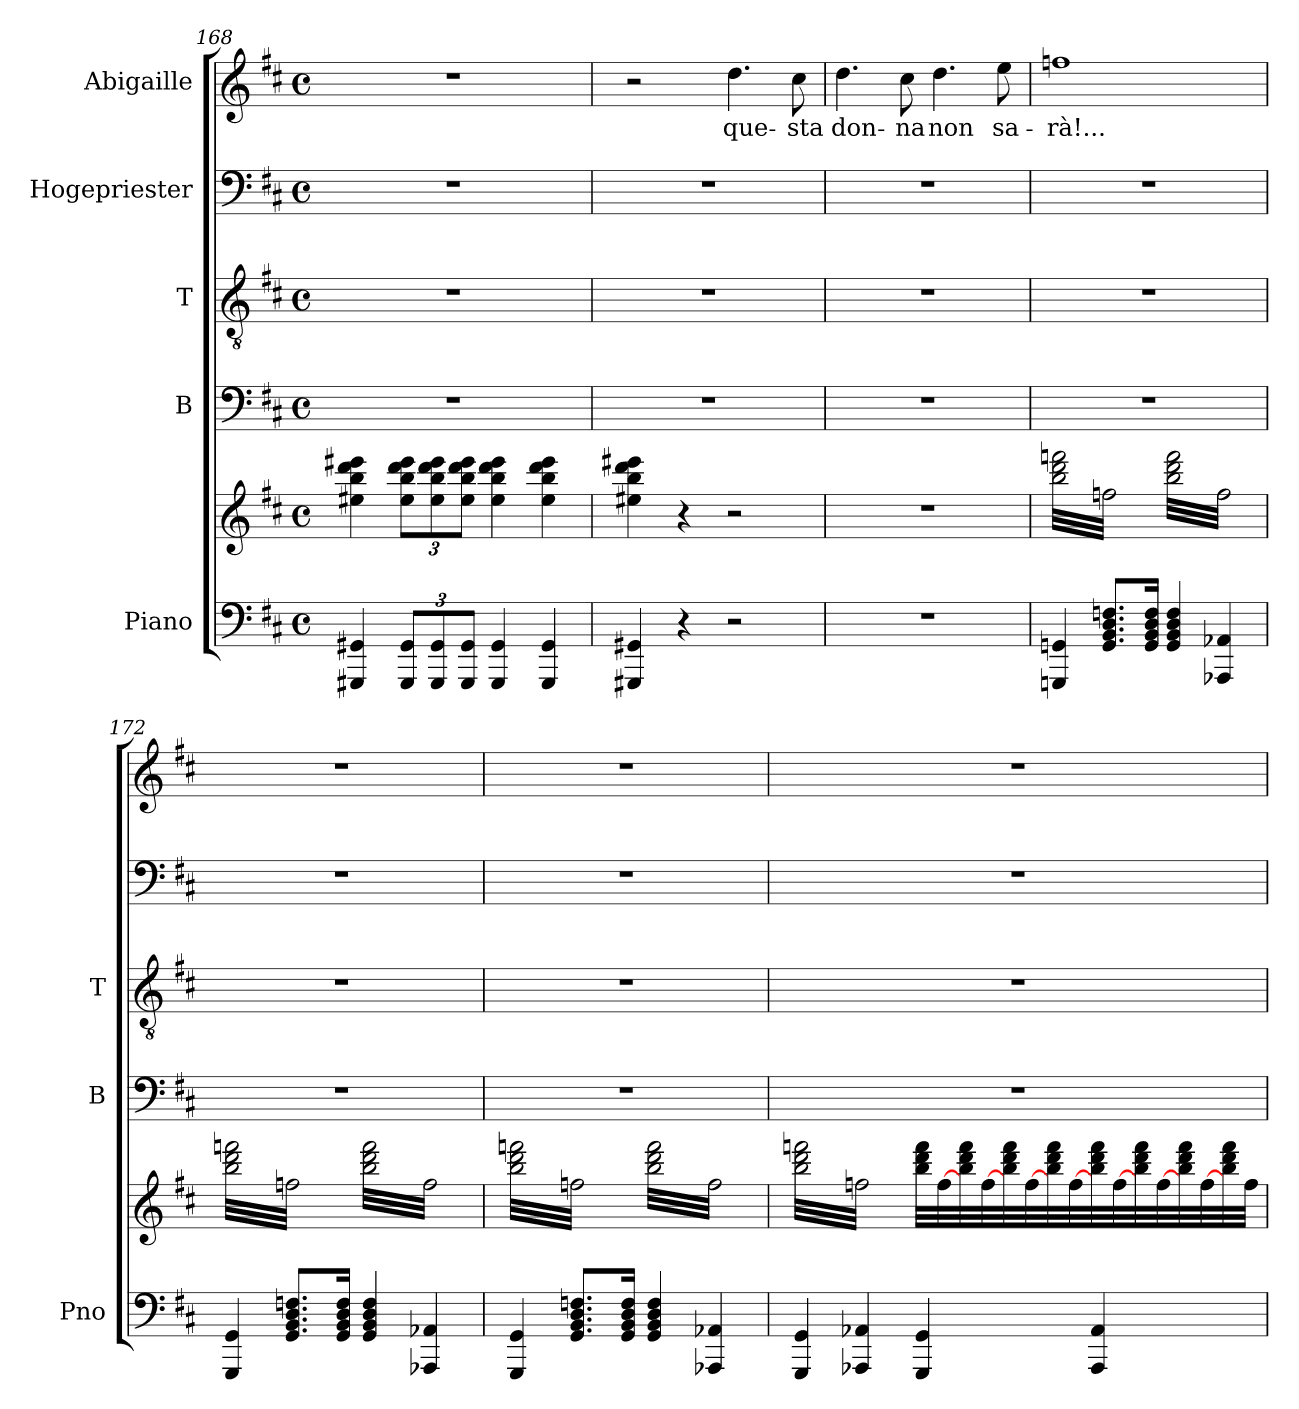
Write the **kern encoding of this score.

**kern	**kern	**kern	**kern	**kern	**kern	**text
*part5	*part5	*part4	*part3	*part2	*part1	*part1
*staff6	*staff5	*staff4	*staff3	*staff2	*staff1	*staff1
*I"Piano	*	*I"B	*I"T	*I"Hogepriester	*I"Abigaille	*
*I'Pno	*	*I'B	*I'T	*	*	*
*clefF4	*clefG2	*clefF4	*clefGv2	*clefF4	*clefG2	*
*k[f#c#]	*k[f#c#]	*k[f#c#]	*k[f#c#]	*k[f#c#]	*k[f#c#]	*
*M4/4	*M4/4	*M4/4	*M4/4	*M4/4	*M4/4	*
*met(c)	*met(c)	*met(c)	*met(c)	*met(c)	*met(c)	*
=168	=168	=168	=168	=168	=168	=168
4GGG#X/ 4GG#X/	4ee#X\ 4bb\ 4ddd\ 4eee#X\	1r	1r	1r	1r	.
*Xbrackettup	*Xbrackettup	*	*	*	*	*
12GGG#/ 12GG#/L	12ee#\ 12bb\ 12ddd\ 12eee#\L	.	.	.	.	.
12GGG#/ 12GG#/	12ee#\ 12bb\ 12ddd\ 12eee#\	.	.	.	.	.
12GGG#/ 12GG#/J	12ee#\ 12bb\ 12ddd\ 12eee#\J	.	.	.	.	.
4GGG#/ 4GG#/	4ee#\ 4bb\ 4ddd\ 4eee#\	.	.	.	.	.
4GGG#/ 4GG#/	4ee#\ 4bb\ 4ddd\ 4eee#\	.	.	.	.	.
!!LO:LB:g=z
=169	=169	=169	=169	=169	=169	=169
4GGG#X/ 4GG#X/	4ee#X\ 4bb\ 4ddd\ 4eee#X\	1r	1r	1r	2r	.
4r	4r	.	.	.	.	.
!	!	!	!	!	!	!LO:LY:b
2r	2r	.	.	.	4.dd\	que-
!	!	!	!	!	!	!LO:LY:b
.	.	.	.	.	8cc#\	-sta
=170	=170	=170	=170	=170	=170	=170
!	!	!	!	!	!	!LO:LY:b
1r	1r	1r	1r	1r	4.dd\	don-
!	!	!	!	!	!	!LO:LY:b
.	.	.	.	.	8cc#\	-na
!	!	!	!	!	!	!LO:LY:b
.	.	.	.	.	4.dd\	non
!	!	!	!	!	!	!LO:LY:b
.	.	.	.	.	8ee\	sa-
=171	=171	=171	=171	=171	=171	=171
!	!	!	!	!	!	!LO:LY:b
*	*tremolo	*	*	*	*	*
4GGGn/ 4GGn/	32bb\ 32ddd\ 32fffn\LLL	1r	1r	1r	1ffn	-rà!...
.	32ffn\	.	.	.	.	.
.	32bb\ 32ddd\ 32fffn\	.	.	.	.	.
.	32ffn\	.	.	.	.	.
.	32bb\ 32ddd\ 32fffn\	.	.	.	.	.
.	32ffn\	.	.	.	.	.
.	32bb\ 32ddd\ 32fffn\	.	.	.	.	.
.	32ffn\	.	.	.	.	.
8.GG/ 8.BB/ 8.D/ 8.Fn/L	32bb\ 32ddd\ 32fffn\	.	.	.	.	.
.	32ffn\	.	.	.	.	.
.	32bb\ 32ddd\ 32fffn\	.	.	.	.	.
.	32ffn\	.	.	.	.	.
.	32bb\ 32ddd\ 32fffn\	.	.	.	.	.
.	32ffn\	.	.	.	.	.
16GG/ 16BB/ 16D/ 16F/Jk	32bb\ 32ddd\ 32fffn\	.	.	.	.	.
.	32ffn\JJJ	.	.	.	.	.
4GG/ 4BB/ 4D/ 4F/	32bb\ 32ddd\ 32fff\LLL	.	.	.	.	.
.	32ff\	.	.	.	.	.
.	32bb\ 32ddd\ 32fff\	.	.	.	.	.
.	32ff\	.	.	.	.	.
.	32bb\ 32ddd\ 32fff\	.	.	.	.	.
.	32ff\	.	.	.	.	.
.	32bb\ 32ddd\ 32fff\	.	.	.	.	.
.	32ff\	.	.	.	.	.
4AAA-X/ 4AA-X/	32bb\ 32ddd\ 32fff\	.	.	.	.	.
.	32ff\	.	.	.	.	.
.	32bb\ 32ddd\ 32fff\	.	.	.	.	.
.	32ff\	.	.	.	.	.
.	32bb\ 32ddd\ 32fff\	.	.	.	.	.
.	32ff\	.	.	.	.	.
.	32bb\ 32ddd\ 32fff\	.	.	.	.	.
.	32ff\JJJ	.	.	.	.	.
=172	=172	=172	=172	=172	=172	=172
4GGG/ 4GG/	32bb\ 32ddd\ 32fffn\LLL	1r	1r	1r	1r	.
.	32ffn\	.	.	.	.	.
.	32bb\ 32ddd\ 32fffn\	.	.	.	.	.
.	32ffn\	.	.	.	.	.
.	32bb\ 32ddd\ 32fffn\	.	.	.	.	.
.	32ffn\	.	.	.	.	.
.	32bb\ 32ddd\ 32fffn\	.	.	.	.	.
.	32ffn\	.	.	.	.	.
8.GG/ 8.BB/ 8.D/ 8.Fn/L	32bb\ 32ddd\ 32fffn\	.	.	.	.	.
.	32ffn\	.	.	.	.	.
.	32bb\ 32ddd\ 32fffn\	.	.	.	.	.
.	32ffn\	.	.	.	.	.
.	32bb\ 32ddd\ 32fffn\	.	.	.	.	.
.	32ffn\	.	.	.	.	.
16GG/ 16BB/ 16D/ 16F/Jk	32bb\ 32ddd\ 32fffn\	.	.	.	.	.
.	32ffn\JJJ	.	.	.	.	.
4GG/ 4BB/ 4D/ 4F/	32bb\ 32ddd\ 32fff\LLL	.	.	.	.	.
.	32ff\	.	.	.	.	.
.	32bb\ 32ddd\ 32fff\	.	.	.	.	.
.	32ff\	.	.	.	.	.
.	32bb\ 32ddd\ 32fff\	.	.	.	.	.
.	32ff\	.	.	.	.	.
.	32bb\ 32ddd\ 32fff\	.	.	.	.	.
.	32ff\	.	.	.	.	.
4AAA-X/ 4AA-X/	32bb\ 32ddd\ 32fff\	.	.	.	.	.
.	32ff\	.	.	.	.	.
.	32bb\ 32ddd\ 32fff\	.	.	.	.	.
.	32ff\	.	.	.	.	.
.	32bb\ 32ddd\ 32fff\	.	.	.	.	.
.	32ff\	.	.	.	.	.
.	32bb\ 32ddd\ 32fff\	.	.	.	.	.
.	32ff\JJJ	.	.	.	.	.
=173	=173	=173	=173	=173	=173	=173
4GGG/ 4GG/	32bb\ 32ddd\ 32fffn\LLL	1r	1r	1r	1r	.
.	32ffn\	.	.	.	.	.
.	32bb\ 32ddd\ 32fffn\	.	.	.	.	.
.	32ffn\	.	.	.	.	.
.	32bb\ 32ddd\ 32fffn\	.	.	.	.	.
.	32ffn\	.	.	.	.	.
.	32bb\ 32ddd\ 32fffn\	.	.	.	.	.
.	32ffn\	.	.	.	.	.
8.GG/ 8.BB/ 8.D/ 8.Fn/L	32bb\ 32ddd\ 32fffn\	.	.	.	.	.
.	32ffn\	.	.	.	.	.
.	32bb\ 32ddd\ 32fffn\	.	.	.	.	.
.	32ffn\	.	.	.	.	.
.	32bb\ 32ddd\ 32fffn\	.	.	.	.	.
.	32ffn\	.	.	.	.	.
16GG/ 16BB/ 16D/ 16F/Jk	32bb\ 32ddd\ 32fffn\	.	.	.	.	.
.	32ffn\JJJ	.	.	.	.	.
4GG/ 4BB/ 4D/ 4F/	32bb\ 32ddd\ 32fff\LLL	.	.	.	.	.
.	32ff\	.	.	.	.	.
.	32bb\ 32ddd\ 32fff\	.	.	.	.	.
.	32ff\	.	.	.	.	.
.	32bb\ 32ddd\ 32fff\	.	.	.	.	.
.	32ff\	.	.	.	.	.
.	32bb\ 32ddd\ 32fff\	.	.	.	.	.
.	32ff\	.	.	.	.	.
4AAA-X/ 4AA-X/	32bb\ 32ddd\ 32fff\	.	.	.	.	.
.	32ff\	.	.	.	.	.
.	32bb\ 32ddd\ 32fff\	.	.	.	.	.
.	32ff\	.	.	.	.	.
.	32bb\ 32ddd\ 32fff\	.	.	.	.	.
.	32ff\	.	.	.	.	.
.	32bb\ 32ddd\ 32fff\	.	.	.	.	.
.	32ff\JJJ	.	.	.	.	.
=174	=174	=174	=174	=174	=174	=174
4GGG/ 4GG/	32bb\ 32ddd\ 32fffn\LLL	1r	1r	1r	1r	.
.	32ffn\	.	.	.	.	.
.	32bb\ 32ddd\ 32fffn\	.	.	.	.	.
.	32ffn\	.	.	.	.	.
.	32bb\ 32ddd\ 32fffn\	.	.	.	.	.
.	32ffn\	.	.	.	.	.
.	32bb\ 32ddd\ 32fffn\	.	.	.	.	.
.	32ffn\	.	.	.	.	.
4AAA-X/ 4AA-X/	32bb\ 32ddd\ 32fffn\	.	.	.	.	.
.	32ffn\	.	.	.	.	.
.	32bb\ 32ddd\ 32fffn\	.	.	.	.	.
.	32ffn\	.	.	.	.	.
.	32bb\ 32ddd\ 32fffn\	.	.	.	.	.
.	32ffn\	.	.	.	.	.
.	32bb\ 32ddd\ 32fffn\	.	.	.	.	.
.	32ffn\JJJ	.	.	.	.	.
4GGG/ 4GG/	32bb\ 32ddd\ 32fff\LLL	.	.	.	.	.
.	[32ff\	.	.	.	.	.
.	32bb\ 32ddd\ 32fff\	.	.	.	.	.
.	[32ff\	.	.	.	.	.
.	32bb\ 32ddd\ 32fff\	.	.	.	.	.
.	[32ff\	.	.	.	.	.
.	32bb\ 32ddd\ 32fff\	.	.	.	.	.
.	[32ff\	.	.	.	.	.
4AAA-/ 4AA-/	32bb\ 32ddd\ 32fff\	.	.	.	.	.
.	[32ff\	.	.	.	.	.
.	32bb\ 32ddd\ 32fff\	.	.	.	.	.
.	[32ff\	.	.	.	.	.
.	32bb\ 32ddd\ 32fff\	.	.	.	.	.
.	[32ff\	.	.	.	.	.
.	32bb\ 32ddd\ 32fff\	.	.	.	.	.
.	32ff\JJJ	.	.	.	.	.
*	*Xtremolo	*	*	*	*	*
.	.	.	.	.	.	.
.	.	.	.	.	.	.
.	.	.	.	.	.	.
.	.	.	.	.	.	.
.	.	.	.	.	.	.
.	.	.	.	.	.	.
.	.	.	.	.	.	.
.	.	.	.	.	.	.
=	=	=	=	=	=	=
*-	*-	*-	*-	*-	*-	*-
